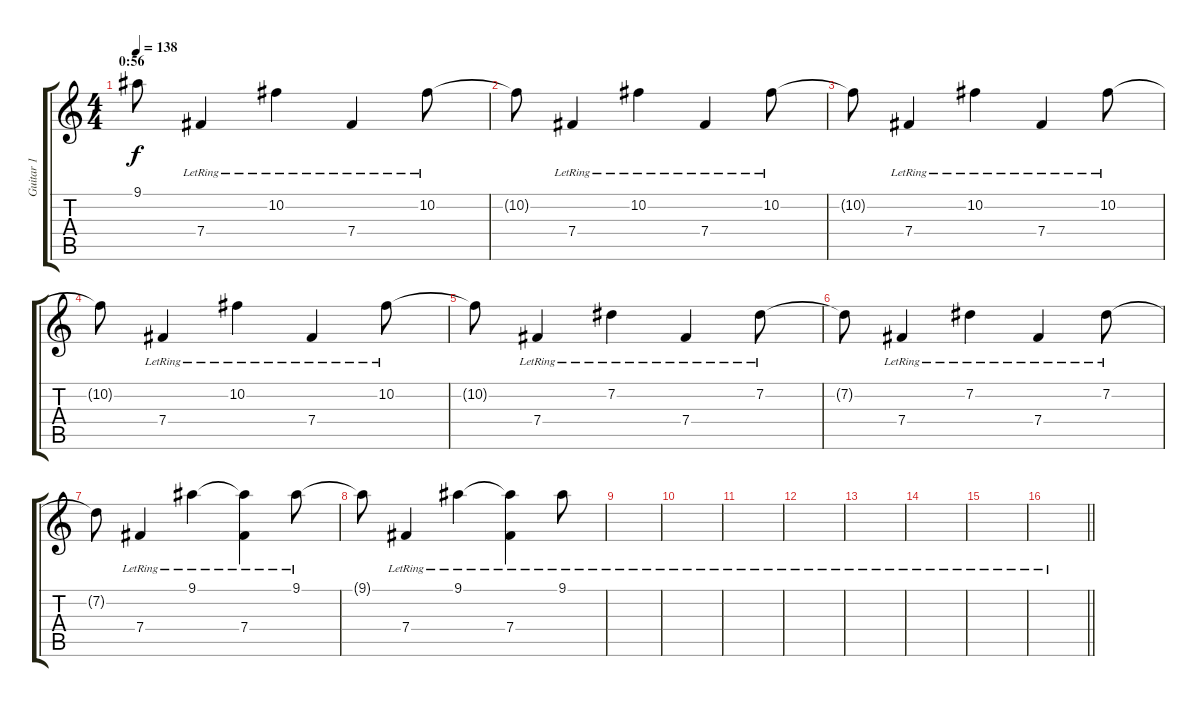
\track ("Guitar 1" "Guitar 1") {instrument electricguitarjazz}
\staff {score tabs}
\tuning (Db4 Ab3 E3 B2 Gb2 Db2) {hide}
\ts (4 4)
\section ("" "0:56")
\tempo 138
\clef g2
\ks c
9.1{t}.8{dy f} 7.4{lr}.4 10.2{lr}.4 7.4{lr}.4 10.2{lr}.8 |
10.2{t}.8 7.4{lr}.4 10.2{lr}.4 7.4{lr}.4 10.2{lr}.8 |
10.2{t}.8 7.4{lr}.4 10.2{lr}.4 7.4{lr}.4 10.2{lr}.8 |
10.2{t}.8 7.4{lr}.4 10.2{lr}.4 7.4{lr}.4 10.2{lr}.8 |
10.2{t}.8 7.4{lr}.4 7.2{lr}.4 7.4{lr}.4 7.2{lr}.8 |
7.2{t}.8 7.4{lr}.4 7.2{lr}.4 7.4{lr}.4 7.2{lr}.8 |
7.2{t}.8 7.4{lr}.4 9.1{lr}.4 (9.1{t} 7.4{lr}).4 9.1{lr}.8 |
9.1{t}.8 7.4{lr}.4 9.1{lr}.4 (9.1{t} 7.4{lr}).4 9.1{lr}.8 |
|
|
|
|
|
|
|
\barLineRight lightlight
